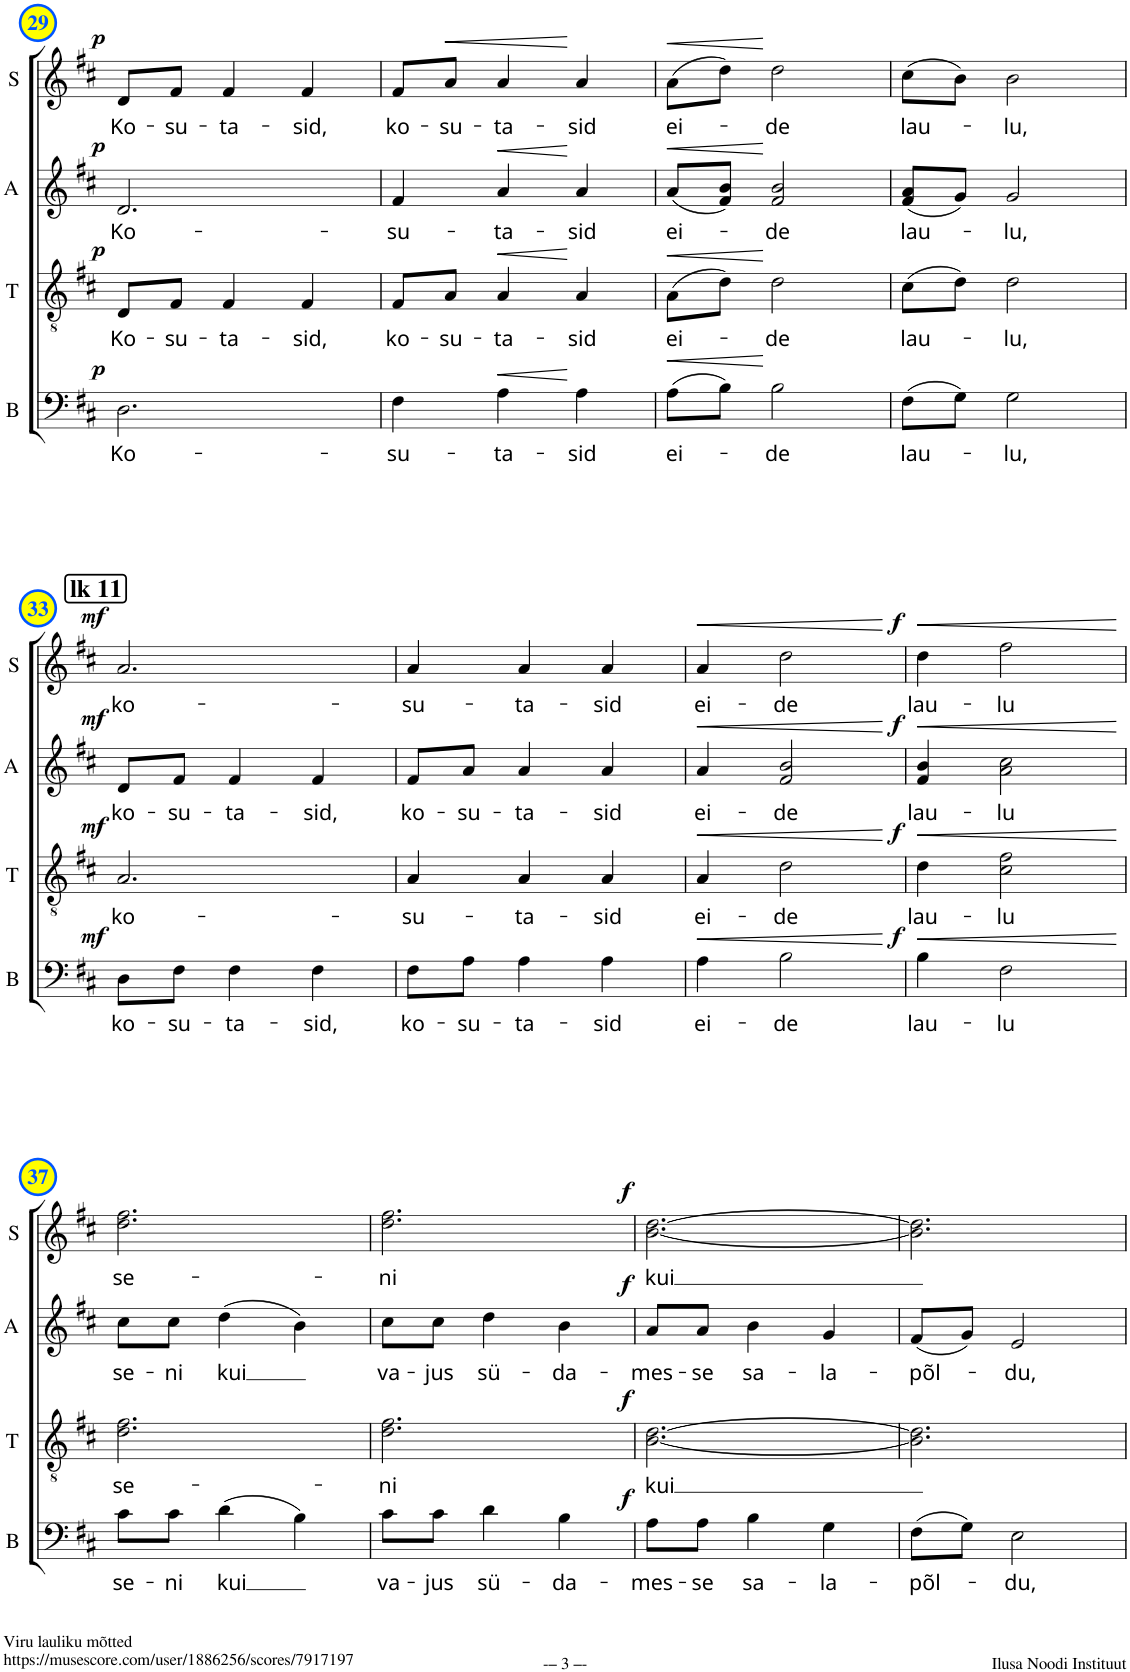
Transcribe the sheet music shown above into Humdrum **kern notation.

**kern	**text	**dynam	**kern	**text	**dynam	**kern	**text	**dynam	**kern	**text	**dynam
*part4	*part4	*part4	*part3	*part3	*part3	*part2	*part2	*part2	*part1	*part1	*part1
*staff4	*staff4	*staff4	*staff3	*staff3	*staff3	*staff2	*staff2	*staff2	*staff1	*staff1	*staff1
*I"B	*	*	*I"T	*	*	*I"A	*	*	*I"S	*	*
*I'B	*	*	*I'T	*	*	*I'A	*	*	*I'S	*	*
!!LO:PB:g=z
*clefF4	*	*	*clefGv2	*	*	*clefG2	*	*	*clefG2	*	*
*	*	*	*	*	*	*Trd1c2	*	*	*	*	*
*k[f#c#]	*	*	*k[f#c#]	*	*	*k[f#c#]	*	*	*k[f#c#]	*	*
*M3/4	*	*	*M3/4	*	*	*M3/4	*	*	*M3/4	*	*
=29	=29	=29	=29	=29	=29	=29	=29	=29	=29	=29	=29
!	!LO:LY:b	!LO:DY:a	!	!LO:LY:b	!LO:DY:a	!	!LO:LY:b	!LO:DY:a	!	!LO:LY:b	!LO:DY:a
2.D\	Ko-	p	8D/L	Ko-	p	2.d/	Ko-	p	8d/L	Ko-	p
!	!	!	!	!LO:LY:b	!	!	!	!	!	!LO:LY:b	!
.	.	.	8F#/J	-su-	.	.	.	.	8f#/J	-su-	.
!	!	!	!	!LO:LY:b	!	!	!	!	!	!LO:LY:b	!
.	.	.	4F#/	-ta-	.	.	.	.	4f#/	-ta-	.
!	!	!	!	!LO:LY:b	!	!	!	!	!	!LO:LY:b	!
.	.	.	4F#/	-sid,	.	.	.	.	4f#/	-sid,	.
=30	=30	=30	=30	=30	=30	=30	=30	=30	=30	=30	=30
!	!LO:LY:b	!	!	!LO:LY:b	!	!	!LO:LY:b	!	!	!LO:LY:b	!
4F#\	-su-	.	8F#/L	ko-	.	4f#/	-su-	.	8f#/L	ko-	.
!	!	!	!	!LO:LY:b	!	!	!	!	!	!LO:LY:b	!LO:HP:b
.	.	.	8A/J	-su-	.	.	.	.	8a/J	-su-	<
!	!LO:LY:b	!LO:HP:b	!	!LO:LY:b	!LO:HP:b	!	!LO:LY:b	!LO:HP:b	!	!LO:LY:b	!
4A\	-ta-	<	4A/	-ta-	<	4a/	-ta-	<	4a/	-ta-	.
!	!LO:LY:b	!	!	!LO:LY:b	!	!	!LO:LY:b	!	!	!LO:LY:b	!
4A\	-sid	[	4A/	-sid	[	4a/	-sid	[	4a/	-sid	[
=31	=31	=31	=31	=31	=31	=31	=31	=31	=31	=31	=31
!	!LO:LY:b	!LO:HP:b	!	!LO:LY:b	!LO:HP:b	!	!LO:LY:b	!LO:HP:b	!	!LO:LY:b	!LO:HP:b
(8A\L	ei-	<	(8A\L	ei-	<	(8a/L	ei-	<	(8a\L	ei-	<
8B\J)	.	.	8d\J)	.	.	8f#/ 8b/J)	.	.	8dd\J)	.	.
!	!LO:LY:b	!	!	!LO:LY:b	!	!	!LO:LY:b	!	!	!LO:LY:b	!
2B\	-de	[	2d\	-de	[	2f#/ 2b/	-de	[	2dd\	-de	[
=32	=32	=32	=32	=32	=32	=32	=32	=32	=32	=32	=32
!	!LO:LY:b	!	!	!LO:LY:b	!	!	!LO:LY:b	!	!	!LO:LY:b	!
(8F#\L	lau-	.	(8c#\L	lau-	.	(8f#/ 8a/L	lau-	.	(8cc#\L	lau-	.
8G\J)	.	.	8d\J)	.	.	8g/J)	.	.	8b\J)	.	.
!	!LO:LY:b	!	!	!LO:LY:b	!	!	!LO:LY:b	!	!	!LO:LY:b	!
2G\	-lu,	.	2d\	-lu,	.	2g/	-lu,	.	2b\	-lu,	.
!!LO:LB:g=z
!!LO:REH:place=s1:a:B:cj:fs=14:t=lk 11
=33	=33	=33	=33	=33	=33	=33	=33	=33	=33	=33	=33
!	!LO:LY:b	!LO:DY:a	!	!LO:LY:b	!LO:DY:a	!	!LO:LY:b	!LO:DY:a	!	!LO:LY:b	!LO:DY:a
8D\L	ko-	mf	2.A/	ko-	mf	8d/L	ko-	mf	2.a/	ko-	mf
!	!LO:LY:b	!	!	!	!	!	!LO:LY:b	!	!	!	!
8F#\J	-su-	.	.	.	.	8f#/J	-su-	.	.	.	.
!	!LO:LY:b	!	!	!	!	!	!LO:LY:b	!	!	!	!
4F#\	-ta-	.	.	.	.	4f#/	-ta-	.	.	.	.
!	!LO:LY:b	!	!	!	!	!	!LO:LY:b	!	!	!	!
4F#\	-sid,	.	.	.	.	4f#/	-sid,	.	.	.	.
=34	=34	=34	=34	=34	=34	=34	=34	=34	=34	=34	=34
!	!LO:LY:b	!	!	!LO:LY:b	!	!	!LO:LY:b	!	!	!LO:LY:b	!
8F#\L	ko-	.	4A/	-su-	.	8f#/L	ko-	.	4a/	-su-	.
!	!LO:LY:b	!	!	!	!	!	!LO:LY:b	!	!	!	!
8A\J	-su-	.	.	.	.	8a/J	-su-	.	.	.	.
!	!LO:LY:b	!	!	!LO:LY:b	!	!	!LO:LY:b	!	!	!LO:LY:b	!
4A\	-ta-	.	4A/	-ta-	.	4a/	-ta-	.	4a/	-ta-	.
!	!LO:LY:b	!	!	!LO:LY:b	!	!	!LO:LY:b	!	!	!LO:LY:b	!
4A\	-sid	.	4A/	-sid	.	4a/	-sid	.	4a/	-sid	.
=35	=35	=35	=35	=35	=35	=35	=35	=35	=35	=35	=35
!	!LO:LY:b	!LO:HP:b	!	!LO:LY:b	!LO:HP:b	!	!LO:LY:b	!LO:HP:b	!	!LO:LY:b	!LO:HP:b
4A\	ei-	<	4A/	ei-	<	4a/	ei-	<	4a/	ei-	<
!	!LO:LY:b	!	!	!LO:LY:b	!	!	!LO:LY:b	!	!	!LO:LY:b	!
2B\	-de	.	2d\	-de	.	2f#/ 2b/	-de	.	2dd\	-de	.
.	.	[	.	.	[	.	.	[	.	.	[
=36	=36	=36	=36	=36	=36	=36	=36	=36	=36	=36	=36
!	!LO:LY:b	!LO:HP:b	!	!LO:LY:b	!LO:HP:b	!	!LO:LY:b	!LO:HP:b	!	!LO:LY:b	!LO:HP:b
!	!	!LO:DY:n=1:a	!	!	!LO:DY:n=1:a	!	!	!LO:DY:n=1:a	!	!	!LO:DY:n=1:a
4B\	lau-	< f	4d\	lau-	< f	4f#/ 4b/	lau-	< f	4dd\	lau-	< f
!	!LO:LY:b	!	!	!LO:LY:b	!	!	!LO:LY:b	!	!	!LO:LY:b	!
2F#\	-lu	.	2c#\ 2f#\	-lu	.	2a\ 2cc#\	-lu	.	2ff#\	-lu	.
.	.	[	.	.	[	.	.	[	.	.	[
!!LO:LB:g=z
=37	=37	=37	=37	=37	=37	=37	=37	=37	=37	=37	=37
!	!LO:LY:b	!	!	!LO:LY:b	!	!	!LO:LY:b	!	!	!LO:LY:b	!
8c#\L	se-	.	2.d\ 2.f#\	se-	.	8cc#\L	se-	.	2.dd\ 2.ff#\	se-	.
!	!LO:LY:b	!	!	!	!	!	!LO:LY:b	!	!	!	!
8c#\J	-ni	.	.	.	.	8cc#\J	-ni	.	.	.	.
!	!LO:LY:b	!	!	!	!	!	!LO:LY:b	!	!	!	!
(4d\	kui	.	.	.	.	(4dd\	kui	.	.	.	.
4B\)	.	.	.	.	.	4b\)	.	.	.	.	.
=38	=38	=38	=38	=38	=38	=38	=38	=38	=38	=38	=38
!	!LO:LY:b	!	!	!LO:LY:b	!	!	!LO:LY:b	!	!	!LO:LY:b	!
8c#\L	va-	.	2.d\ 2.f#\	-ni	.	8cc#\L	va-	.	2.dd\ 2.ff#\	-ni	.
!	!LO:LY:b	!	!	!	!	!	!LO:LY:b	!	!	!	!
8c#\J	-jus	.	.	.	.	8cc#\J	-jus	.	.	.	.
!	!LO:LY:b	!	!	!	!	!	!LO:LY:b	!	!	!	!
4d\	sü-	.	.	.	.	4dd\	sü-	.	.	.	.
!	!LO:LY:b	!	!	!	!	!	!LO:LY:b	!	!	!	!
4B\	-da-	.	.	.	.	4b\	-da-	.	.	.	.
=39	=39	=39	=39	=39	=39	=39	=39	=39	=39	=39	=39
!	!LO:LY:b	!LO:DY:a	!	!LO:LY:b	!LO:DY:a	!	!LO:LY:b	!LO:DY:a	!	!LO:LY:b	!LO:DY:a
8A\L	-mes-	f	[2.B\ [2.d\	kui	f	8a/L	-mes-	f	[2.b\ [2.dd\	kui	f
!	!LO:LY:b	!	!	!	!	!	!LO:LY:b	!	!	!	!
8A\J	-se	.	.	.	.	8a/J	-se	.	.	.	.
!	!LO:LY:b	!	!	!	!	!	!LO:LY:b	!	!	!	!
4B\	sa-	.	.	.	.	4b\	sa-	.	.	.	.
!	!LO:LY:b	!	!	!	!	!	!LO:LY:b	!	!	!	!
4G\	-la-	.	.	.	.	4g/	-la-	.	.	.	.
=40	=40	=40	=40	=40	=40	=40	=40	=40	=40	=40	=40
!	!LO:LY:b	!	!	!	!	!	!LO:LY:b	!	!	!	!
(8F#\L	-põl-	.	2.B\] 2.d\]	.	.	(8f#/L	-põl-	.	2.b\] 2.dd\]	.	.
8G\J)	.	.	.	.	.	8g/J)	.	.	.	.	.
!	!LO:LY:b	!	!	!	!	!	!LO:LY:b	!	!	!	!
2E\	-du,	.	.	.	.	2e/	-du,	.	.	.	.
=	=	=	=	=	=	=	=	=	=	=	=
*-	*-	*-	*-	*-	*-	*-	*-	*-	*-	*-	*-
